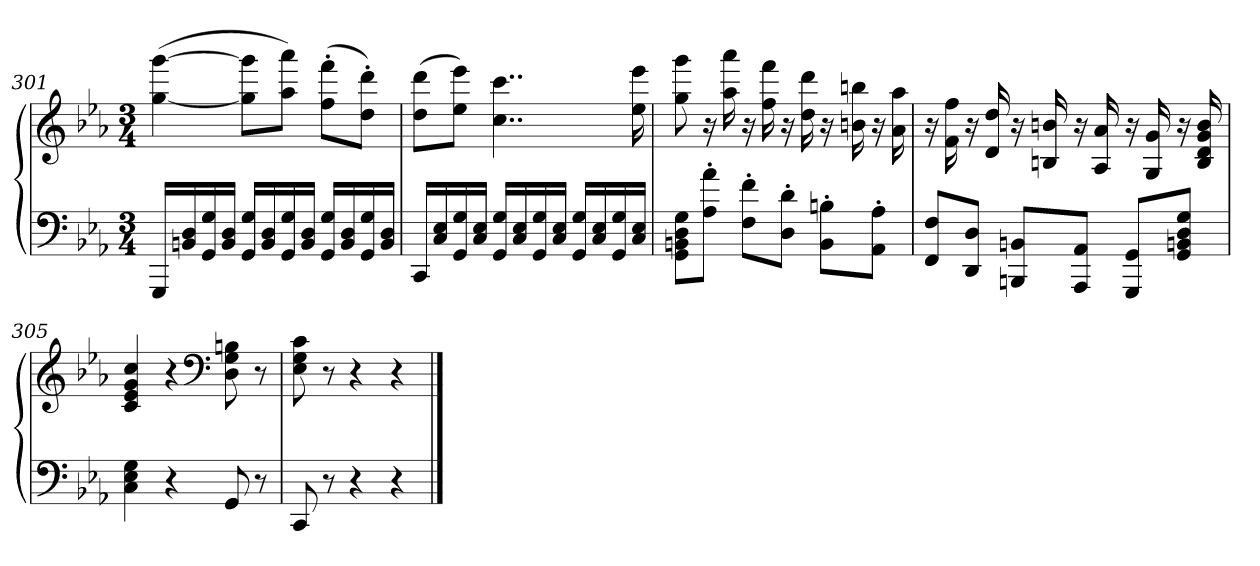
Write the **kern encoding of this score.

**kern	**kern
*part1	*part1
*staff2	*staff1
*clefF4	*clefG2
*k[b-e-a-]	*k[b-e-a-]
*c:	*c:
*M3/4	*M3/4
=301	=301
16GGGLL	([4gg [4ggg
16BBn 16D	.
16GG 16G	.
16BB 16DJJ	.
16GG 16GLL	8gg] 8ggg]L
16BB 16D	.
16GG 16G	8aa- 8aaa-J)
16BB 16DJJ	.
16GG 16GLL	(8ff' 8fff'L
16BB 16D	.
16GG 16G	8dd' 8ddd'J)
16BB 16DJJ	.
=302	=302
16CCLL	(8dd 8dddL
16C 16E-	.
16GG 16G	8ee- 8eee-J)
16C 16E-JJ	.
16GG 16GLL	4..cc 4..ccc
16C 16E-	.
16GG 16G	.
16C 16E-JJ	.
16GG 16GLL	.
16C 16E-	.
16GG 16G	.
16C 16E-JJ	16ee- 16eee-
=303	=303
8GG 8BBn 8D 8GL	8gg 8ggg
8A-' 8a-'J	16r
.	16aa- 16aaa-
8F' 8f'L	16r
.	16ff 16fff
8D' 8d'J	16r
.	16dd 16ddd
8BB' 8Bn'L	16r
.	16bn 16bbn
8AA-' 8A-'J	16r
.	16a- 16aa-
=304	=304
8FF 8FL	16r
.	16f 16ff
8DD 8DJ	16r
.	16d 16dd
8BBBn 8BBnL	16r
.	16Bn 16bn
8AAA- 8AA-J	16r
.	16A- 16a-
8GGG 8GGL	16r
.	16G 16g
8GG 8BBn 8D 8GJ	16r
.	16B 16d 16g 16b
=305	=305
4C 4E- 4G	4c 4e- 4g 4cc
4r	4r
*	*clefF4
8GG	8D 8G 8Bn
8r	8r
=306	=306
8CC	8E- 8G 8c
8r	8r
4r	4r
4r	4r
==	==
*-	*-
